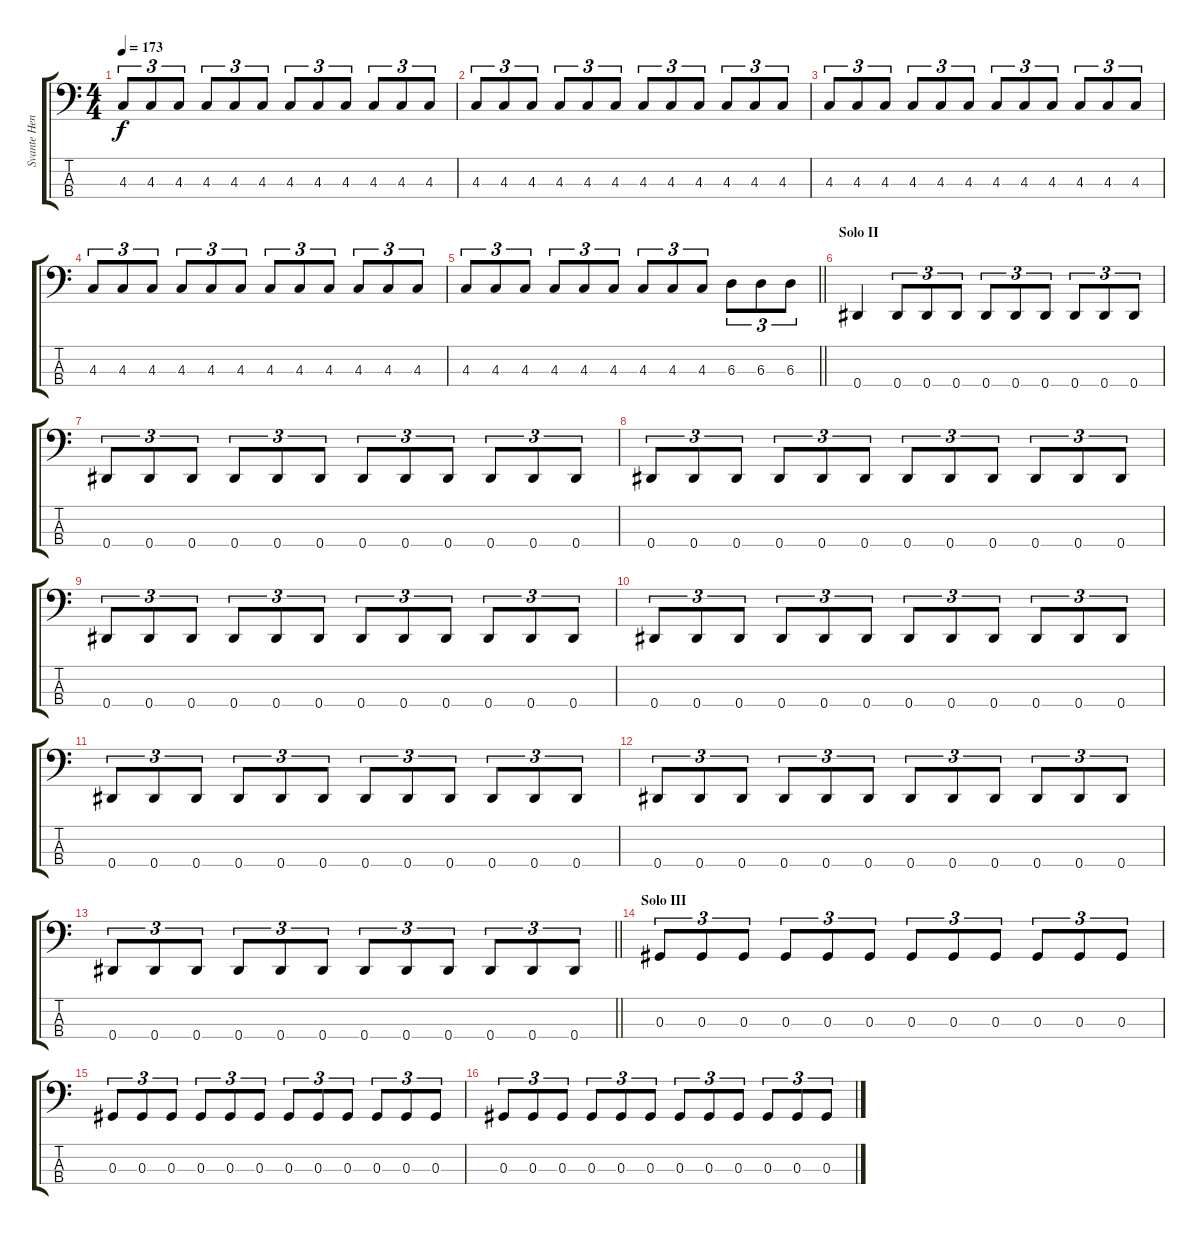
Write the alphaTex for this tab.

\track ("Svante Henrysson" "Svante Hen") {instrument electricbassfinger}
\staff {score tabs}
\tuning (Gb2 Db2 Ab1 Eb1) {hide}
\ts (4 4)
\tempo 173
\clef f4
\ks c
4.3.8{tu (3 2) dy f} 4.3.8{tu (3 2)} 4.3.8{tu (3 2)} 4.3.8{tu (3 2)} 4.3.8{tu (3 2)} 4.3.8{tu (3 2)} 4.3.8{tu (3 2)} 4.3.8{tu (3 2)} 4.3.8{tu (3 2)} 4.3.8{tu (3 2)} 4.3.8{tu (3 2)} 4.3.8{tu (3 2)} |
4.3.8{tu (3 2)} 4.3.8{tu (3 2)} 4.3.8{tu (3 2)} 4.3.8{tu (3 2)} 4.3.8{tu (3 2)} 4.3.8{tu (3 2)} 4.3.8{tu (3 2)} 4.3.8{tu (3 2)} 4.3.8{tu (3 2)} 4.3.8{tu (3 2)} 4.3.8{tu (3 2)} 4.3.8{tu (3 2)} |
4.3.8{tu (3 2)} 4.3.8{tu (3 2)} 4.3.8{tu (3 2)} 4.3.8{tu (3 2)} 4.3.8{tu (3 2)} 4.3.8{tu (3 2)} 4.3.8{tu (3 2)} 4.3.8{tu (3 2)} 4.3.8{tu (3 2)} 4.3.8{tu (3 2)} 4.3.8{tu (3 2)} 4.3.8{tu (3 2)} |
4.3.8{tu (3 2)} 4.3.8{tu (3 2)} 4.3.8{tu (3 2)} 4.3.8{tu (3 2)} 4.3.8{tu (3 2)} 4.3.8{tu (3 2)} 4.3.8{tu (3 2)} 4.3.8{tu (3 2)} 4.3.8{tu (3 2)} 4.3.8{tu (3 2)} 4.3.8{tu (3 2)} 4.3.8{tu (3 2)} |
\barLineRight lightlight
4.3.8{tu (3 2)} 4.3.8{tu (3 2)} 4.3.8{tu (3 2)} 4.3.8{tu (3 2)} 4.3.8{tu (3 2)} 4.3.8{tu (3 2)} 4.3.8{tu (3 2)} 4.3.8{tu (3 2)} 4.3.8{tu (3 2)} 6.3.8{tu (3 2)} 6.3.8{tu (3 2)} 6.3.8{tu (3 2)} |
\section ("" "Solo II")
0.4.4 0.4.8{tu (3 2)} 0.4.8{tu (3 2)} 0.4.8{tu (3 2)} 0.4.8{tu (3 2)} 0.4.8{tu (3 2)} 0.4.8{tu (3 2)} 0.4.8{tu (3 2)} 0.4.8{tu (3 2)} 0.4.8{tu (3 2)} |
0.4.8{tu (3 2)} 0.4.8{tu (3 2)} 0.4.8{tu (3 2)} 0.4.8{tu (3 2)} 0.4.8{tu (3 2)} 0.4.8{tu (3 2)} 0.4.8{tu (3 2)} 0.4.8{tu (3 2)} 0.4.8{tu (3 2)} 0.4.8{tu (3 2)} 0.4.8{tu (3 2)} 0.4.8{tu (3 2)} |
0.4.8{tu (3 2)} 0.4.8{tu (3 2)} 0.4.8{tu (3 2)} 0.4.8{tu (3 2)} 0.4.8{tu (3 2)} 0.4.8{tu (3 2)} 0.4.8{tu (3 2)} 0.4.8{tu (3 2)} 0.4.8{tu (3 2)} 0.4.8{tu (3 2)} 0.4.8{tu (3 2)} 0.4.8{tu (3 2)} |
0.4.8{tu (3 2)} 0.4.8{tu (3 2)} 0.4.8{tu (3 2)} 0.4.8{tu (3 2)} 0.4.8{tu (3 2)} 0.4.8{tu (3 2)} 0.4.8{tu (3 2)} 0.4.8{tu (3 2)} 0.4.8{tu (3 2)} 0.4.8{tu (3 2)} 0.4.8{tu (3 2)} 0.4.8{tu (3 2)} |
0.4.8{tu (3 2)} 0.4.8{tu (3 2)} 0.4.8{tu (3 2)} 0.4.8{tu (3 2)} 0.4.8{tu (3 2)} 0.4.8{tu (3 2)} 0.4.8{tu (3 2)} 0.4.8{tu (3 2)} 0.4.8{tu (3 2)} 0.4.8{tu (3 2)} 0.4.8{tu (3 2)} 0.4.8{tu (3 2)} |
0.4.8{tu (3 2)} 0.4.8{tu (3 2)} 0.4.8{tu (3 2)} 0.4.8{tu (3 2)} 0.4.8{tu (3 2)} 0.4.8{tu (3 2)} 0.4.8{tu (3 2)} 0.4.8{tu (3 2)} 0.4.8{tu (3 2)} 0.4.8{tu (3 2)} 0.4.8{tu (3 2)} 0.4.8{tu (3 2)} |
0.4.8{tu (3 2)} 0.4.8{tu (3 2)} 0.4.8{tu (3 2)} 0.4.8{tu (3 2)} 0.4.8{tu (3 2)} 0.4.8{tu (3 2)} 0.4.8{tu (3 2)} 0.4.8{tu (3 2)} 0.4.8{tu (3 2)} 0.4.8{tu (3 2)} 0.4.8{tu (3 2)} 0.4.8{tu (3 2)} |
\barLineRight lightlight
0.4.8{tu (3 2)} 0.4.8{tu (3 2)} 0.4.8{tu (3 2)} 0.4.8{tu (3 2)} 0.4.8{tu (3 2)} 0.4.8{tu (3 2)} 0.4.8{tu (3 2)} 0.4.8{tu (3 2)} 0.4.8{tu (3 2)} 0.4.8{tu (3 2)} 0.4.8{tu (3 2)} 0.4.8{tu (3 2)} |
\section ("" "Solo III")
0.3.8{tu (3 2)} 0.3.8{tu (3 2)} 0.3.8{tu (3 2)} 0.3.8{tu (3 2)} 0.3.8{tu (3 2)} 0.3.8{tu (3 2)} 0.3.8{tu (3 2)} 0.3.8{tu (3 2)} 0.3.8{tu (3 2)} 0.3.8{tu (3 2)} 0.3.8{tu (3 2)} 0.3.8{tu (3 2)} |
0.3.8{tu (3 2)} 0.3.8{tu (3 2)} 0.3.8{tu (3 2)} 0.3.8{tu (3 2)} 0.3.8{tu (3 2)} 0.3.8{tu (3 2)} 0.3.8{tu (3 2)} 0.3.8{tu (3 2)} 0.3.8{tu (3 2)} 0.3.8{tu (3 2)} 0.3.8{tu (3 2)} 0.3.8{tu (3 2)} |
0.3.8{tu (3 2)} 0.3.8{tu (3 2)} 0.3.8{tu (3 2)} 0.3.8{tu (3 2)} 0.3.8{tu (3 2)} 0.3.8{tu (3 2)} 0.3.8{tu (3 2)} 0.3.8{tu (3 2)} 0.3.8{tu (3 2)} 0.3.8{tu (3 2)} 0.3.8{tu (3 2)} 0.3.8{tu (3 2)}
